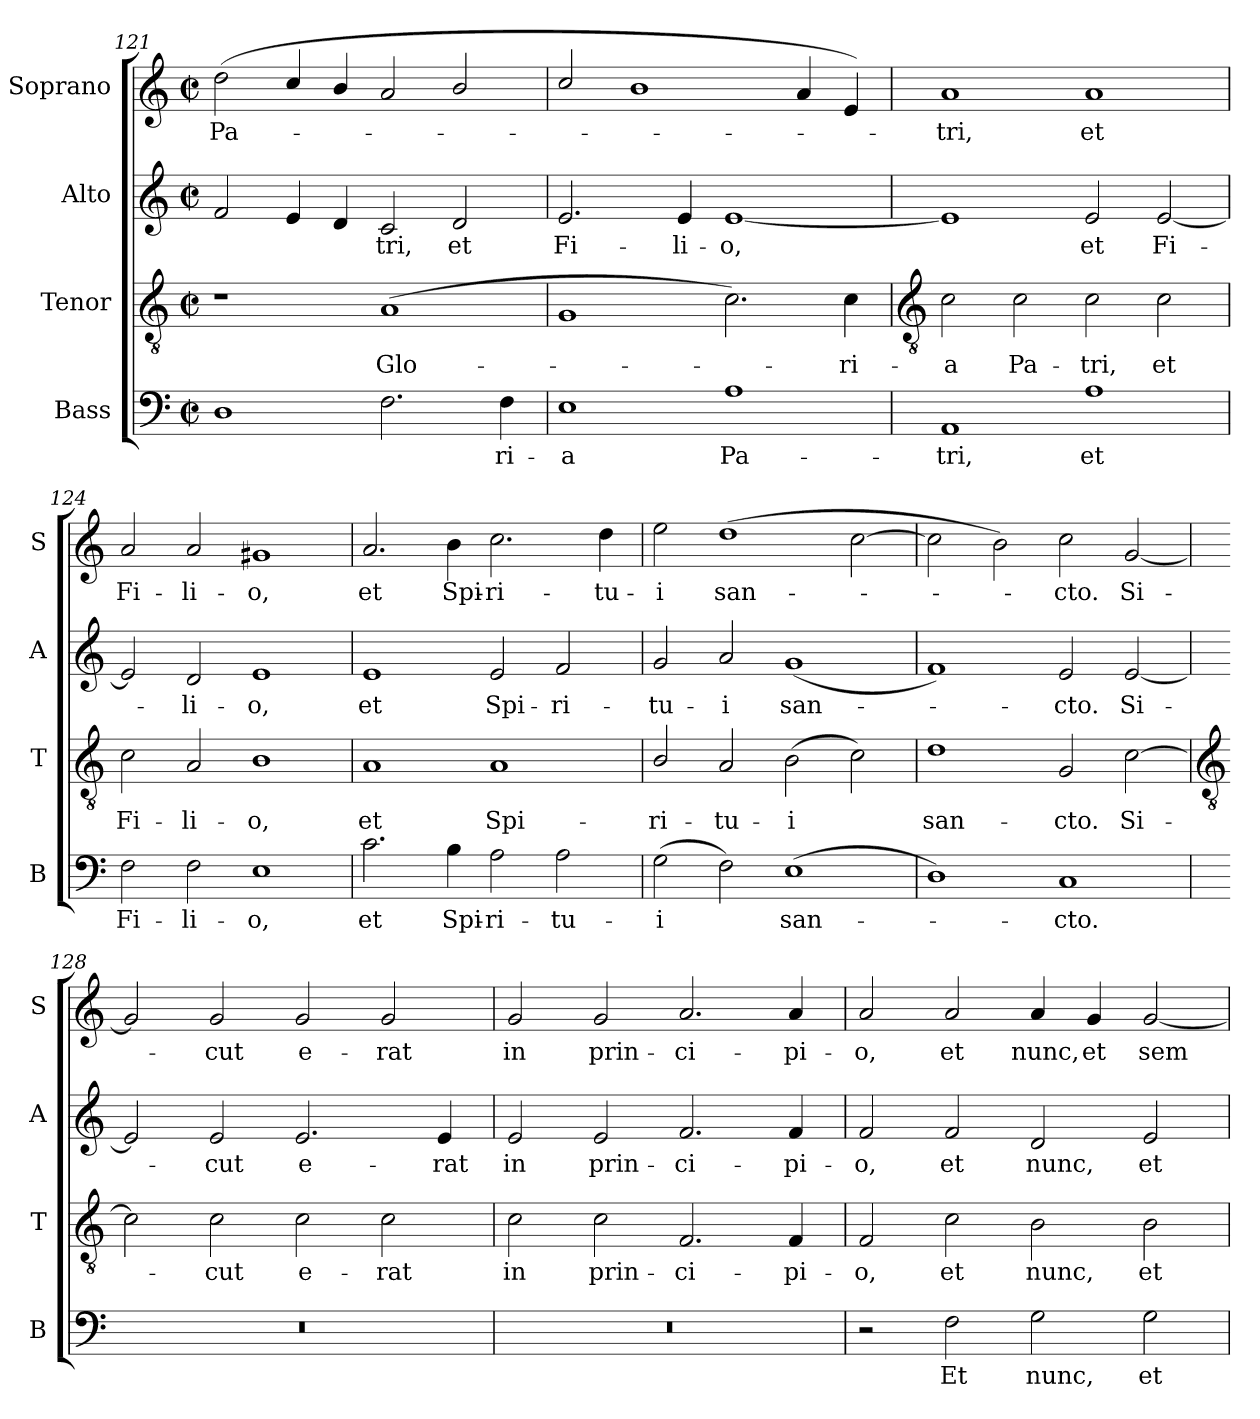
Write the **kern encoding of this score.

**kern	**text	**kern	**text	**kern	**text	**kern	**text
*part4	*part4	*part3	*part3	*part2	*part2	*part1	*part1
*staff4	*staff4	*staff3	*staff3	*staff2	*staff2	*staff1	*staff1
*I"Bass	*	*I"Tenor	*	*I"Alto	*	*I"Soprano	*
*I'B	*	*I'T	*	*I'A	*	*I'S	*
*clefF4	*	*clefGv2	*	*clefG2	*	*clefG2	*
*k[]	*	*k[]	*	*k[]	*	*k[]	*
*C:	*	*C:	*	*C:	*	*C:	*
*M4/2	*	*M4/2	*	*M4/2	*	*M4/2	*
*met(c|)	*	*met(c|)	*	*met(c|)	*	*met(c|)	*
=121	=121	=121	=121	=121	=121	=121	=121
!	!	!	!	!	!	!	!LO:LY:b
1D	.	1r	.	2f	.	(<2dd	Pa-
.	.	.	.	4e	.	4cc/	.
.	.	.	.	4d	.	4b/	.
!	!	!	!LO:LY:b	!	!LO:LY:b	!	!
2.F	.	(>1A	Glo-	2c	tri,	2a	.
!	!	!	!	!	!LO:LY:b	!	!
.	.	.	.	2d	et	2b/	.
!	!LO:LY:b	!	!	!	!	!	!
4F	ri-	.	.	.	.	.	.
=122	=122	=122	=122	=122	=122	=122	=122
!	!LO:LY:b	!	!	!	!LO:LY:b	!	!
1E	-a	1G	.	2.e	Fi-	2cc/	.
.	.	.	.	.	.	1b/	.
!	!	!	!	!	!LO:LY:b	!	!
.	.	.	.	4e	-li-	.	.
!	!LO:LY:b	!	!	!	!LO:LY:b	!	!
1A	Pa-	2.c)	.	[1e	-o,	.	.
.	.	.	.	.	.	4a	.
!	!	!	!LO:LY:b	!	!	!	!
.	.	4c	ri-	.	.	4e)	.
!!LO:LB:g=z
=123	=123	=123	=123	=123	=123	=123	=123
*	*	*clefGv2	*	*	*	*	*
!	!LO:LY:b	!	!LO:LY:b	!	!	!	!LO:LY:b
1AA	-tri,	2c	-a	1e]	.	1a	tri,
!	!	!	!LO:LY:b	!	!	!	!
.	.	2c	Pa-	.	.	.	.
!	!LO:LY:b	!	!LO:LY:b	!	!LO:LY:b	!	!LO:LY:b
1A	et	2c	-tri,	2e	et	1a	et
!	!	!	!LO:LY:b	!	!LO:LY:b	!	!
.	.	2c	et	[2e	Fi-	.	.
=124	=124	=124	=124	=124	=124	=124	=124
!	!LO:LY:b	!	!LO:LY:b	!	!	!	!LO:LY:b
2F	Fi-	2c	Fi-	2e]	.	2a	Fi-
!	!LO:LY:b	!	!LO:LY:b	!	!LO:LY:b	!	!LO:LY:b
2F	-li-	2A	-li-	2d	li-	2a	-li-
!	!LO:LY:b	!	!LO:LY:b	!	!LO:LY:b	!	!LO:LY:b
1E	-o,	1B	-o,	1e	-o,	1g#X	-o,
=125	=125	=125	=125	=125	=125	=125	=125
!	!LO:LY:b	!	!LO:LY:b	!	!LO:LY:b	!	!LO:LY:b
2.c	et	1A	et	1e	et	2.a	et
!	!LO:LY:b	!	!	!	!	!	!LO:LY:b
4B	Spi-	.	.	.	.	4b	Spi-
!	!LO:LY:b	!	!LO:LY:b	!	!LO:LY:b	!	!LO:LY:b
2A	-ri-	1A	Spi-	2e	Spi-	2.cc	-ri-
!	!LO:LY:b	!	!	!	!LO:LY:b	!	!
2A	-tu-	.	.	2f	-ri-	.	.
!	!	!	!	!	!	!	!LO:LY:b
.	.	.	.	.	.	4dd	-tu-
=126	=126	=126	=126	=126	=126	=126	=126
!	!LO:LY:b	!	!LO:LY:b	!	!LO:LY:b	!	!LO:LY:b
(>2G	-i	2B/	-ri-	2g	-tu-	2ee	-i
!	!	!	!LO:LY:b	!	!LO:LY:b	!	!LO:LY:b
2F)	.	2A	-tu-	2a	-i	(>1dd	san-
!	!LO:LY:b	!	!LO:LY:b	!	!LO:LY:b	!	!
(>1E	san-	(>2B	-i	(<1g	san-	.	.
.	.	2c)	.	.	.	[2cc	.
=127	=127	=127	=127	=127	=127	=127	=127
!	!	!	!LO:LY:b	!	!	!	!
1D)	.	1d	san-	1f)	.	2cc]	.
.	.	.	.	.	.	2b)	.
!	!LO:LY:b	!	!LO:LY:b	!	!LO:LY:b	!	!LO:LY:b
1C	cto.	2G	-cto.	2e	cto.	2cc	cto.
!	!	!	!LO:LY:b	!	!LO:LY:b	!	!LO:LY:b
.	.	[2c	Si-	[2e	Si-	[2g	Si-
!!LO:LB:g=z
=128	=128	=128	=128	=128	=128	=128	=128
*	*	*clefGv2	*	*	*	*	*
0r	.	2c]	.	2e]	.	2g]	.
!	!	!	!LO:LY:b	!	!LO:LY:b	!	!LO:LY:b
.	.	2c	cut	2e	cut	2g	cut
!	!	!	!LO:LY:b	!	!LO:LY:b	!	!LO:LY:b
.	.	2c	e-	2.e	e-	2g	e-
!	!	!	!LO:LY:b	!	!	!	!LO:LY:b
.	.	2c	-rat	.	.	2g	-rat
!	!	!	!	!	!LO:LY:b	!	!
.	.	.	.	4e	-rat	.	.
=129	=129	=129	=129	=129	=129	=129	=129
!	!	!	!LO:LY:b	!	!LO:LY:b	!	!LO:LY:b
0r	.	2c	in	2e	in	2g	in
!	!	!	!LO:LY:b	!	!LO:LY:b	!	!LO:LY:b
.	.	2c	prin-	2e	prin-	2g	prin-
!	!	!	!LO:LY:b	!	!LO:LY:b	!	!LO:LY:b
.	.	2.F	-ci-	2.f	-ci-	2.a	-ci-
!	!	!	!LO:LY:b	!	!LO:LY:b	!	!LO:LY:b
.	.	4F	-pi-	4f	-pi-	4a	-pi-
=130	=130	=130	=130	=130	=130	=130	=130
!	!	!	!LO:LY:b	!	!LO:LY:b	!	!LO:LY:b
2r	.	2F	-o,	2f	-o,	2a	-o,
!	!LO:LY:b	!	!LO:LY:b	!	!LO:LY:b	!	!LO:LY:b
2F	Et	2c	et	2f	et	2a	et
!	!LO:LY:b	!	!LO:LY:b	!	!LO:LY:b	!	!LO:LY:b
2G	nunc,	2B	nunc,	2d	nunc,	4a	nunc,
!	!	!	!	!	!	!	!LO:LY:b
.	.	.	.	.	.	4g	et
!	!LO:LY:b	!	!LO:LY:b	!	!LO:LY:b	!	!LO:LY:b
2G	et	2B	et	2e	et	[2g	sem-
=	=	=	=	=	=	=	=
*-	*-	*-	*-	*-	*-	*-	*-
